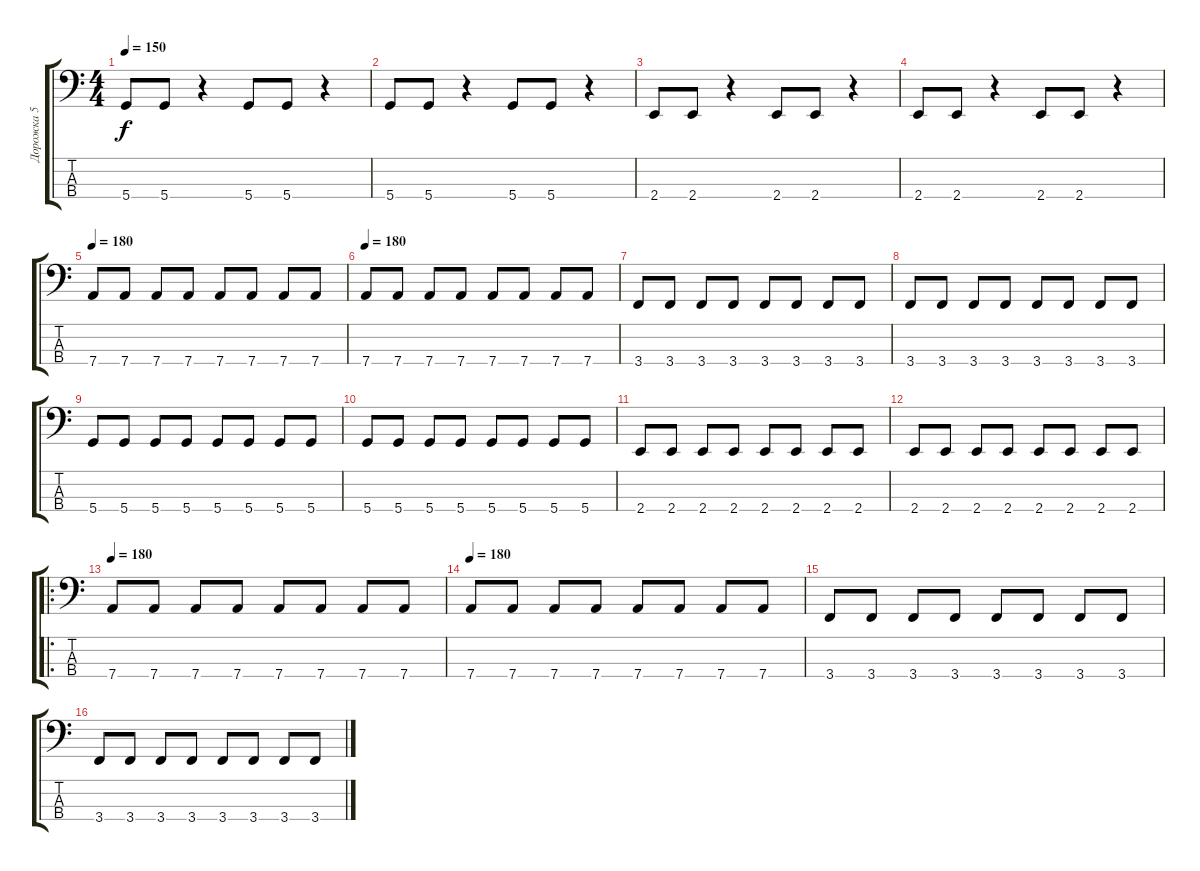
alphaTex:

\track ("Дорожка 5" "Дорожка 5") {instrument electricbassfinger}
\staff {score tabs}
\tuning (F2 C2 G1 D1) {hide}
\ts (4 4)
\tempo 150
\clef f4
\ks c
5.4.8{dy f} 5.4.8 r.4 5.4.8 5.4.8 r.4 |
5.4.8 5.4.8 r.4 5.4.8 5.4.8 r.4 |
2.4.8 2.4.8 r.4 2.4.8 2.4.8 r.4 |
2.4.8 2.4.8 r.4 2.4.8 2.4.8 r.4 |
\tempo 180
7.4.8 7.4.8 7.4.8 7.4.8 7.4.8 7.4.8 7.4.8 7.4.8 |
\tempo 180
7.4.8 7.4.8 7.4.8 7.4.8 7.4.8 7.4.8 7.4.8 7.4.8 |
3.4.8 3.4.8 3.4.8 3.4.8 3.4.8 3.4.8 3.4.8 3.4.8 |
3.4.8 3.4.8 3.4.8 3.4.8 3.4.8 3.4.8 3.4.8 3.4.8 |
5.4.8 5.4.8 5.4.8 5.4.8 5.4.8 5.4.8 5.4.8 5.4.8 |
5.4.8 5.4.8 5.4.8 5.4.8 5.4.8 5.4.8 5.4.8 5.4.8 |
2.4.8 2.4.8 2.4.8 2.4.8 2.4.8 2.4.8 2.4.8 2.4.8 |
2.4.8 2.4.8 2.4.8 2.4.8 2.4.8 2.4.8 2.4.8 2.4.8 |
\ro
\tempo 180
7.4.8 7.4.8 7.4.8 7.4.8 7.4.8 7.4.8 7.4.8 7.4.8 |
\tempo 180
7.4.8 7.4.8 7.4.8 7.4.8 7.4.8 7.4.8 7.4.8 7.4.8 |
3.4.8 3.4.8 3.4.8 3.4.8 3.4.8 3.4.8 3.4.8 3.4.8 |
3.4.8 3.4.8 3.4.8 3.4.8 3.4.8 3.4.8 3.4.8 3.4.8
